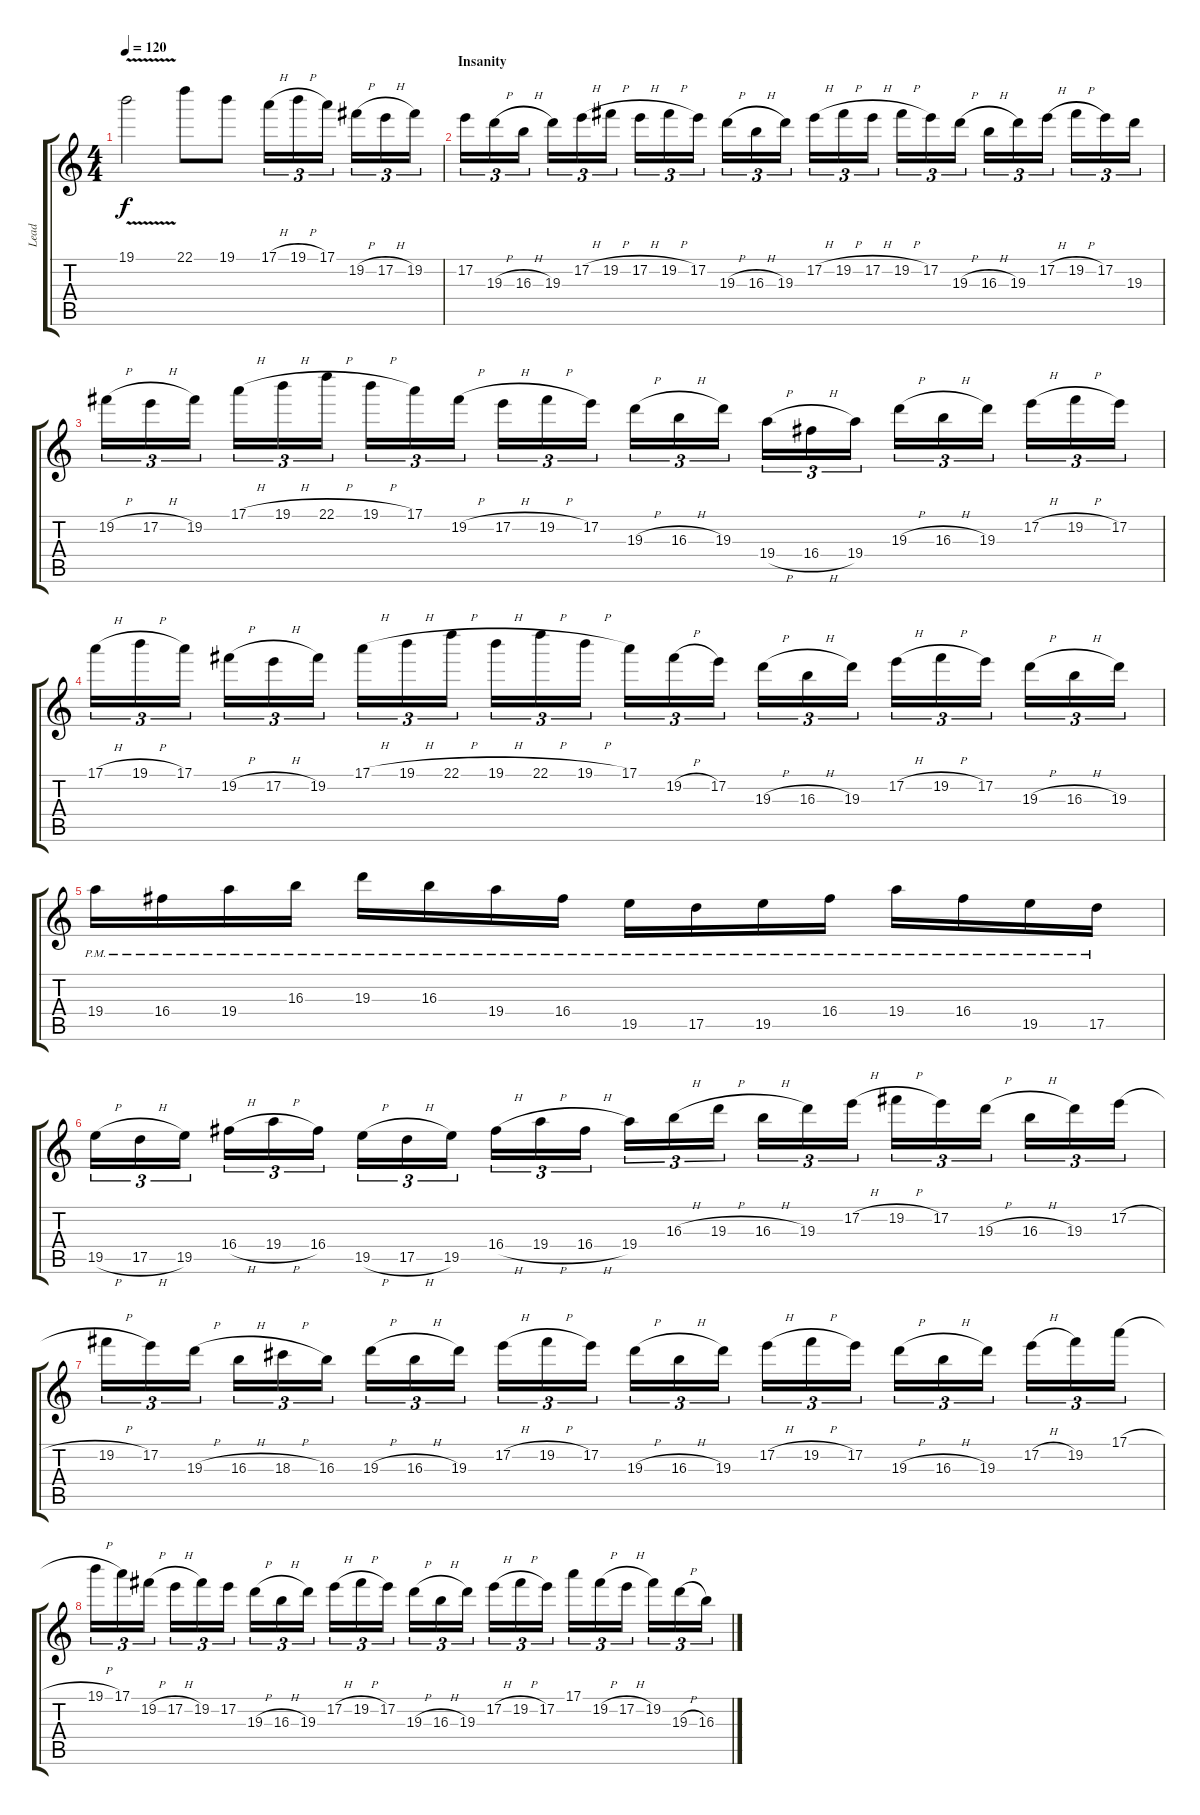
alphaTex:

\track ("Lead" "Lead") {instrument overdrivenguitar}
\staff {score tabs}
\tuning (E4 B3 G3 D3 A2 E2) {hide}
\ts (4 4)
\tempo 120
\clef g2
\ks c
19.1{v}.2{dy f balance 0} 22.1.8 19.1.8 17.1{h}.16{tu (3 2)} 19.1{h}.16{tu (3 2)} 17.1.16{tu (3 2)} 19.2{h}.16{tu (3 2)} 17.2{h}.16{tu (3 2)} 19.2.16{tu (3 2)} |
\section ("" "Insanity")
17.2.16{tu (3 2)} 19.3{h}.16{tu (3 2)} 16.3{h}.16{tu (3 2)} 19.3.16{tu (3 2)} 17.2{h}.16{tu (3 2)} 19.2{h}.16{tu (3 2)} 17.2{h}.16{tu (3 2)} 19.2{h}.16{tu (3 2)} 17.2.16{tu (3 2)} 19.3{h}.16{tu (3 2)} 16.3{h}.16{tu (3 2)} 19.3.16{tu (3 2)} 17.2{h}.16{tu (3 2)} 19.2{h}.16{tu (3 2)} 17.2{h}.16{tu (3 2)} 19.2{h}.16{tu (3 2)} 17.2.16{tu (3 2)} 19.3{h}.16{tu (3 2)} 16.3{h}.16{tu (3 2)} 19.3.16{tu (3 2)} 17.2{h}.16{tu (3 2)} 19.2{h}.16{tu (3 2)} 17.2.16{tu (3 2)} 19.3.16{tu (3 2)} |
19.2{h}.16{tu (3 2)} 17.2{h}.16{tu (3 2)} 19.2.16{tu (3 2)} 17.1{h}.16{tu (3 2)} 19.1{h}.16{tu (3 2)} 22.1{h}.16{tu (3 2)} 19.1{h}.16{tu (3 2)} 17.1.16{tu (3 2)} 19.2{h}.16{tu (3 2)} 17.2{h}.16{tu (3 2)} 19.2{h}.16{tu (3 2)} 17.2.16{tu (3 2)} 19.3{h}.16{tu (3 2)} 16.3{h}.16{tu (3 2)} 19.3.16{tu (3 2)} 19.4{h}.16{tu (3 2)} 16.4{h}.16{tu (3 2)} 19.4.16{tu (3 2)} 19.3{h}.16{tu (3 2)} 16.3{h}.16{tu (3 2)} 19.3.16{tu (3 2)} 17.2{h}.16{tu (3 2)} 19.2{h}.16{tu (3 2)} 17.2.16{tu (3 2)} |
17.1{h}.16{tu (3 2)} 19.1{h}.16{tu (3 2)} 17.1.16{tu (3 2)} 19.2{h}.16{tu (3 2)} 17.2{h}.16{tu (3 2)} 19.2.16{tu (3 2)} 17.1{h}.16{tu (3 2)} 19.1{h}.16{tu (3 2)} 22.1{h}.16{tu (3 2)} 19.1{h}.16{tu (3 2)} 22.1{h}.16{tu (3 2)} 19.1{h}.16{tu (3 2)} 17.1.16{tu (3 2)} 19.2{h}.16{tu (3 2)} 17.2.16{tu (3 2)} 19.3{h}.16{tu (3 2)} 16.3{h}.16{tu (3 2)} 19.3.16{tu (3 2)} 17.2{h}.16{tu (3 2)} 19.2{h}.16{tu (3 2)} 17.2.16{tu (3 2)} 19.3{h}.16{tu (3 2)} 16.3{h}.16{tu (3 2)} 19.3.16{tu (3 2)} |
19.4{pm}.16 16.4{pm}.16 19.4{pm}.16 16.3{pm}.16 19.3{pm}.16 16.3{pm}.16 19.4{pm}.16 16.4{pm}.16 19.5{pm}.16 17.5{pm}.16 19.5{pm}.16 16.4{pm}.16 19.4{pm}.16 16.4{pm}.16 19.5{pm}.16 17.5{pm}.16 |
19.5{h}.16{tu (3 2)} 17.5{h}.16{tu (3 2)} 19.5.16{tu (3 2)} 16.4{h}.16{tu (3 2)} 19.4{h}.16{tu (3 2)} 16.4.16{tu (3 2)} 19.5{h}.16{tu (3 2)} 17.5{h}.16{tu (3 2)} 19.5.16{tu (3 2)} 16.4{h}.16{tu (3 2)} 19.4{h}.16{tu (3 2)} 16.4{h}.16{tu (3 2)} 19.4.16{tu (3 2)} 16.3{h}.16{tu (3 2)} 19.3{h}.16{tu (3 2)} 16.3{h}.16{tu (3 2)} 19.3.16{tu (3 2)} 17.2{h}.16{tu (3 2)} 19.2{h}.16{tu (3 2)} 17.2.16{tu (3 2)} 19.3{h}.16{tu (3 2)} 16.3{h}.16{tu (3 2)} 19.3.16{tu (3 2)} 17.2{h}.16{tu (3 2)} |
19.2{h}.16{tu (3 2)} 17.2.16{tu (3 2)} 19.3{h}.16{tu (3 2)} 16.3{h}.16{tu (3 2)} 18.3{h}.16{tu (3 2)} 16.3.16{tu (3 2)} 19.3{h}.16{tu (3 2)} 16.3{h}.16{tu (3 2)} 19.3.16{tu (3 2)} 17.2{h}.16{tu (3 2)} 19.2{h}.16{tu (3 2)} 17.2.16{tu (3 2)} 19.3{h}.16{tu (3 2)} 16.3{h}.16{tu (3 2)} 19.3.16{tu (3 2)} 17.2{h}.16{tu (3 2)} 19.2{h}.16{tu (3 2)} 17.2.16{tu (3 2)} 19.3{h}.16{tu (3 2)} 16.3{h}.16{tu (3 2)} 19.3.16{tu (3 2)} 17.2{h}.16{tu (3 2)} 19.2.16{tu (3 2)} 17.1{h}.16{tu (3 2)} |
19.1{h}.16{tu (3 2)} 17.1.16{tu (3 2)} 19.2{h}.16{tu (3 2)} 17.2{h}.16{tu (3 2)} 19.2.16{tu (3 2)} 17.2.16{tu (3 2)} 19.3{h}.16{tu (3 2)} 16.3{h}.16{tu (3 2)} 19.3.16{tu (3 2)} 17.2{h}.16{tu (3 2)} 19.2{h}.16{tu (3 2)} 17.2.16{tu (3 2)} 19.3{h}.16{tu (3 2)} 16.3{h}.16{tu (3 2)} 19.3.16{tu (3 2)} 17.2{h}.16{tu (3 2)} 19.2{h}.16{tu (3 2)} 17.2.16{tu (3 2)} 17.1.16{tu (3 2)} 19.2{h}.16{tu (3 2)} 17.2{h}.16{tu (3 2)} 19.2.16{tu (3 2)} 19.3{h}.16{tu (3 2)} 16.3{h}.16{tu (3 2)}
